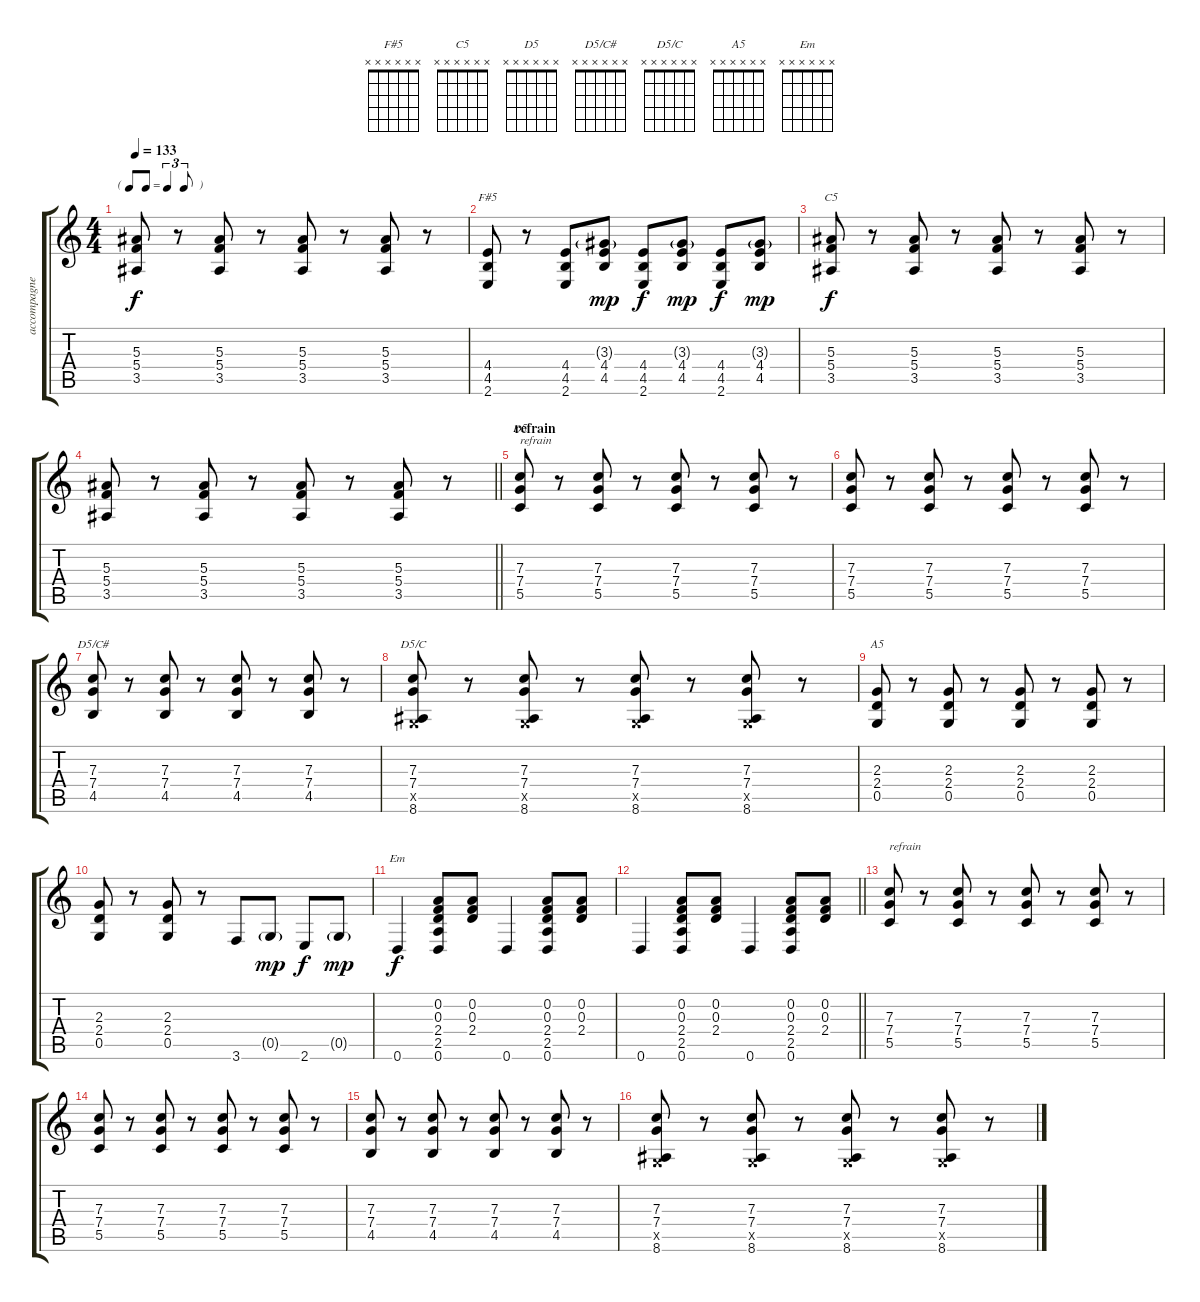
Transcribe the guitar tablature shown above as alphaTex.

\track ("accompagnement" "accompagne") {instrument acousticguitarsteel}
\staff {score tabs}
\tuning (D4 A3 F3 C3 G2 D2) {hide}
\chord ("F#5" x x x x x x)
\chord ("C5" x x x x x x)
\chord ("D5" x x x x x x)
\chord ("D5/C#" x x x x x x)
\chord ("D5/C" x x x x x x)
\chord ("A5" x x x x x x)
\chord ("Em" x x x x x x)
\ts (4 4)
\tf triplet8th
\tempo 133
\clef g2
\ks c
(5.3 5.4 3.5).8{dy f} r.8 (5.3 5.4 3.5).8 r.8 (5.3 5.4 3.5).8 r.8 (5.3 5.4 3.5).8 r.8 |
(4.4 4.5 2.6).8{ch "F#5"} r.8 (4.4 4.5 2.6).8 (3.3{g} 4.4 4.5).8{dy mp} (4.4 4.5 2.6).8{dy f} (3.3{g} 4.4 4.5).8{dy mp} (4.4 4.5 2.6).8{dy f} (3.3{g} 4.4 4.5).8{dy mp} |
(5.3 5.4 3.5).8{ch "C5" dy f} r.8 (5.3 5.4 3.5).8 r.8 (5.3 5.4 3.5).8 r.8 (5.3 5.4 3.5).8 r.8 |
\barLineRight lightlight
(5.3 5.4 3.5).8 r.8 (5.3 5.4 3.5).8 r.8 (5.3 5.4 3.5).8 r.8 (5.3 5.4 3.5).8 r.8 |
\section ("" "refrain")
(7.3 7.4 5.5).8{ch "D5" txt "refrain"} r.8 (7.3 7.4 5.5).8 r.8 (7.3 7.4 5.5).8 r.8 (7.3 7.4 5.5).8 r.8 |
(7.3 7.4 5.5).8 r.8 (7.3 7.4 5.5).8 r.8 (7.3 7.4 5.5).8 r.8 (7.3 7.4 5.5).8 r.8 |
(7.3 7.4 4.5).8{ch "D5/C#"} r.8 (7.3 7.4 4.5).8 r.8 (7.3 7.4 4.5).8 r.8 (7.3 7.4 4.5).8 r.8 |
(7.3 7.4 0.5{x} 8.6).8{ch "D5/C"} r.8 (7.3 7.4 0.5{x} 8.6).8 r.8 (7.3 7.4 0.5{x} 8.6).8 r.8 (7.3 7.4 0.5{x} 8.6).8 r.8 |
(2.3 2.4 0.5).8{ch "A5"} r.8 (2.3 2.4 0.5).8 r.8 (2.3 2.4 0.5).8 r.8 (2.3 2.4 0.5).8 r.8 |
(2.3 2.4 0.5).8 r.8 (2.3 2.4 0.5).8 r.8 3.6.8 0.5{g}.8{dy mp} 2.6.8{dy f} 0.5{g}.8{dy mp} |
0.6.4{ch "Em" dy f} (0.2 0.3 2.4 2.5 0.6).8 (0.2 0.3 2.4).8 0.6.4 (0.2 0.3 2.4 2.5 0.6).8 (0.2 0.3 2.4).8 |
\barLineRight lightlight
0.6.4 (0.2 0.3 2.4 2.5 0.6).8 (0.2 0.3 2.4).8 0.6.4 (0.2 0.3 2.4 2.5 0.6).8 (0.2 0.3 2.4).8 |
(7.3 7.4 5.5).8{txt "refrain"} r.8 (7.3 7.4 5.5).8 r.8 (7.3 7.4 5.5).8 r.8 (7.3 7.4 5.5).8 r.8 |
(7.3 7.4 5.5).8 r.8 (7.3 7.4 5.5).8 r.8 (7.3 7.4 5.5).8 r.8 (7.3 7.4 5.5).8 r.8 |
(7.3 7.4 4.5).8 r.8 (7.3 7.4 4.5).8 r.8 (7.3 7.4 4.5).8 r.8 (7.3 7.4 4.5).8 r.8 |
(7.3 7.4 0.5{x} 8.6).8 r.8 (7.3 7.4 0.5{x} 8.6).8 r.8 (7.3 7.4 0.5{x} 8.6).8 r.8 (7.3 7.4 0.5{x} 8.6).8 r.8
